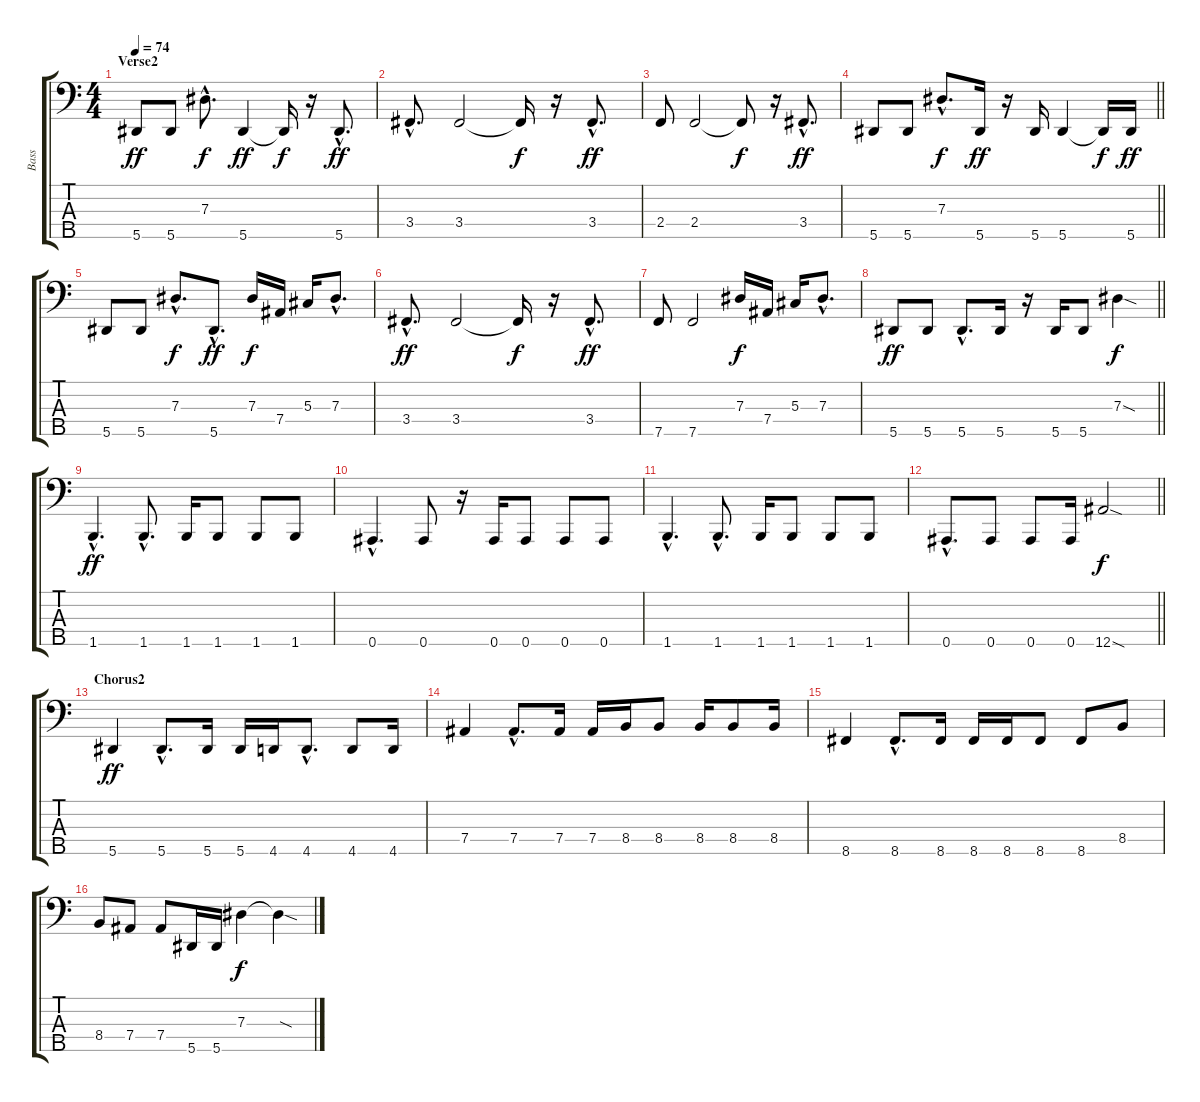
\track ("Bass" "Bass") {instrument electricbassfinger}
\staff {score tabs}
\tuning (Gb2 Db2 Ab1 Eb1 Bb0) {hide}
\ts (4 4)
\section ("" "Verse2")
\tempo 74
\clef f4
\ks c
5.5.8{dy ff} 5.5.8 7.3{hac}.8{d dy f} 5.5.4{dy ff} 5.5{t}.16{dy f} r.16 5.5{hac}.8{d dy ff} |
3.4{hac}.8{d} 3.4.2 3.4{t}.16{dy f} r.16 3.4{hac}.8{d dy ff} |
2.4.8 2.4.2 2.4{t}.8{dy f} r.16 3.4{hac}.8{d dy ff} |
\barLineRight lightlight
5.5.8 5.5.8 7.3{hac}.8{d dy f} 5.5.16{dy ff} r.16 5.5.16 5.5.4 5.5{t}.16{dy f} 5.5.16{dy ff} |
5.5.8 5.5.8 7.3{hac}.8{d dy f} 5.5{hac}.8{d dy ff} 7.3.16{dy f} 7.4.16 5.3.16 7.3{hac}.8{d} |
3.4{hac}.8{d dy ff} 3.4.2 3.4{t}.16{dy f} r.16 3.4{hac}.8{d dy ff} |
7.5.8 7.5.2 7.3.16{dy f} 7.4.16 5.3.16 7.3{hac}.8{d} |
\barLineRight lightlight
5.5.8{dy ff} 5.5.8 5.5{hac}.8{d} 5.5.16 r.16 5.5.16 5.5.8 7.3{sod}.4{dy f} |
1.5{hac}.4{d dy ff} 1.5{hac}.8{d} 1.5.16 1.5.8 1.5.8 1.5.8 |
0.5{hac}.4{d} 0.5.8 r.16 0.5.16 0.5.8 0.5.8 0.5.8 |
1.5{hac}.4{d} 1.5{hac}.8{d} 1.5.16 1.5.8 1.5.8 1.5.8 |
\barLineRight lightlight
0.5{hac}.8{d} 0.5.8 0.5.8 0.5.16 12.5{sod}.2{dy f} |
\section ("" "Chorus2")
5.5.4{dy ff} 5.5{hac}.8{d} 5.5.16 5.5.16 4.5.16 4.5{hac}.8{d} 4.5.8 4.5.16 |
7.4.4 7.4{hac}.8{d} 7.4.16 7.4.16 8.4.16 8.4.8 8.4.16 8.4.8 8.4.16 |
8.5.4 8.5{hac}.8{d} 8.5.16 8.5.16 8.5.16 8.5.8 8.5.8 8.4.8 |
8.4.8 7.4.8 7.4.8 5.5.16 5.5.16 7.3.4{dy f} 7.3{sod t}.4
